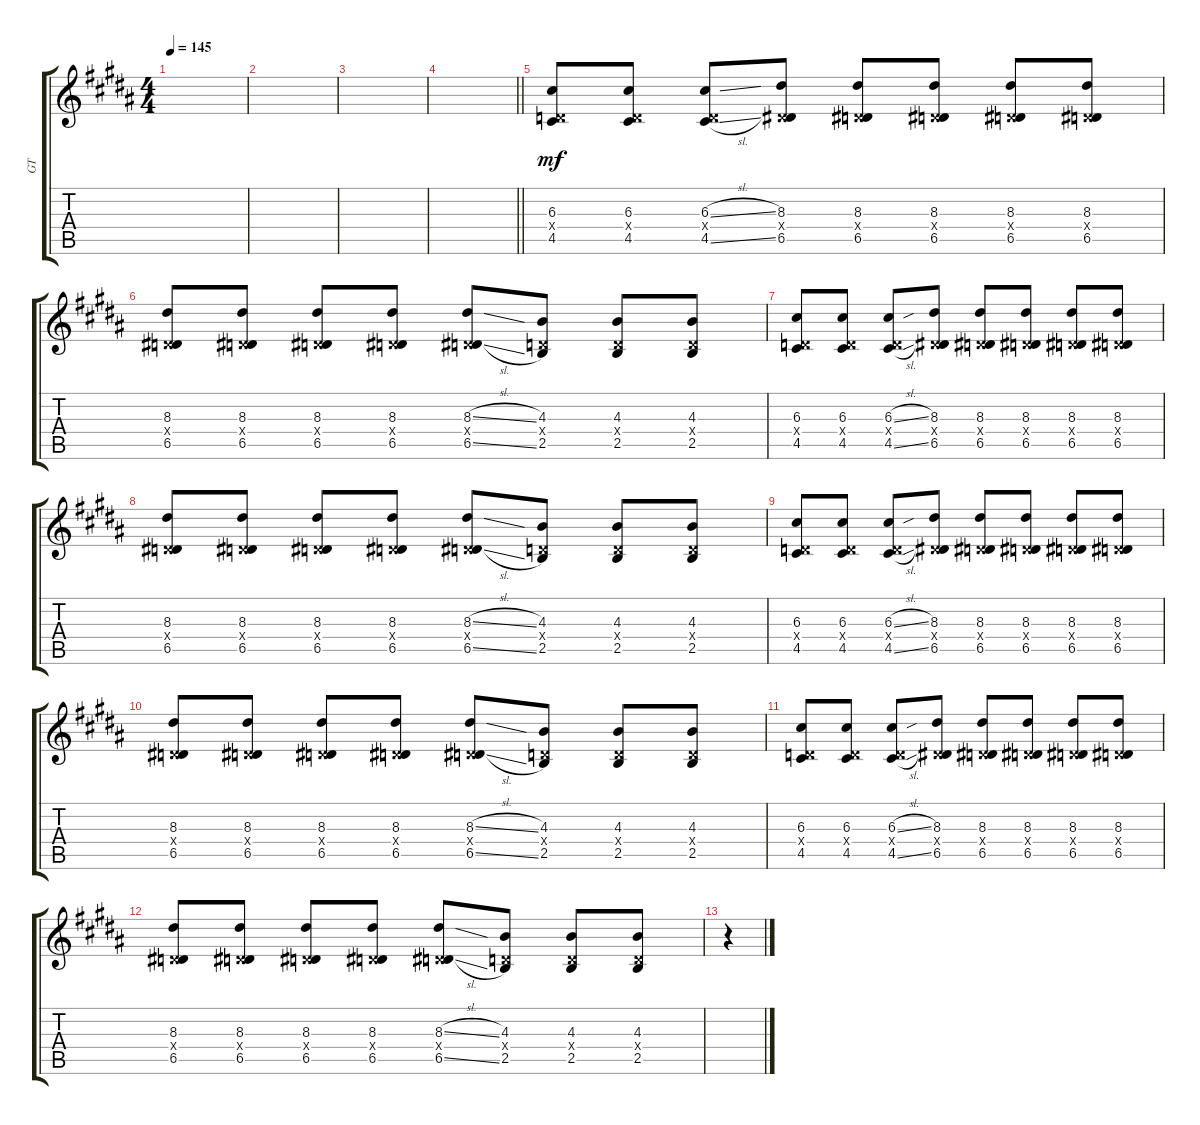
\track ("GT" "GT") {instrument distortionguitar}
\staff {score tabs}
\tuning (E4 B3 G3 D3 A2 D2) {hide}
\ts (4 4)
\tempo 145
\clef g2
\ks b
|
|
|
\barLineRight lightlight
|
(6.3 0.4{x} 4.5).8{dy mf volume 9} (6.3 0.4{x} 4.5).8 (6.3{sl} 0.4{x} 4.5{sl}).8 (8.3 0.4{x} 6.5).8 (8.3 0.4{x} 6.5).8 (8.3 0.4{x} 6.5).8 (8.3 0.4{x} 6.5).8 (8.3 0.4{x} 6.5).8 |
(8.3 0.4{x} 6.5).8 (8.3 0.4{x} 6.5).8 (8.3 0.4{x} 6.5).8 (8.3 0.4{x} 6.5).8 (8.3{sl} 0.4{x} 6.5{sl}).8 (4.3 0.4{x} 2.5).8 (4.3 0.4{x} 2.5).8 (4.3 0.4{x} 2.5).8 |
(6.3 0.4{x} 4.5).8 (6.3 0.4{x} 4.5).8 (6.3{sl} 0.4{x} 4.5{sl}).8 (8.3 0.4{x} 6.5).8 (8.3 0.4{x} 6.5).8 (8.3 0.4{x} 6.5).8 (8.3 0.4{x} 6.5).8 (8.3 0.4{x} 6.5).8 |
(8.3 0.4{x} 6.5).8 (8.3 0.4{x} 6.5).8 (8.3 0.4{x} 6.5).8 (8.3 0.4{x} 6.5).8 (8.3{sl} 0.4{x} 6.5{sl}).8 (4.3 0.4{x} 2.5).8 (4.3 0.4{x} 2.5).8 (4.3 0.4{x} 2.5).8 |
(6.3 0.4{x} 4.5).8 (6.3 0.4{x} 4.5).8 (6.3{sl} 0.4{x} 4.5{sl}).8 (8.3 0.4{x} 6.5).8 (8.3 0.4{x} 6.5).8 (8.3 0.4{x} 6.5).8 (8.3 0.4{x} 6.5).8 (8.3 0.4{x} 6.5).8 |
(8.3 0.4{x} 6.5).8 (8.3 0.4{x} 6.5).8 (8.3 0.4{x} 6.5).8 (8.3 0.4{x} 6.5).8 (8.3{sl} 0.4{x} 6.5{sl}).8 (4.3 0.4{x} 2.5).8 (4.3 0.4{x} 2.5).8 (4.3 0.4{x} 2.5).8 |
(6.3 0.4{x} 4.5).8 (6.3 0.4{x} 4.5).8 (6.3{sl} 0.4{x} 4.5{sl}).8 (8.3 0.4{x} 6.5).8 (8.3 0.4{x} 6.5).8 (8.3 0.4{x} 6.5).8 (8.3 0.4{x} 6.5).8 (8.3 0.4{x} 6.5).8 |
(8.3 0.4{x} 6.5).8 (8.3 0.4{x} 6.5).8 (8.3 0.4{x} 6.5).8 (8.3 0.4{x} 6.5).8 (8.3{sl} 0.4{x} 6.5{sl}).8 (4.3 0.4{x} 2.5).8 (4.3 0.4{x} 2.5).8 (4.3 0.4{x} 2.5).8 |
r.4
